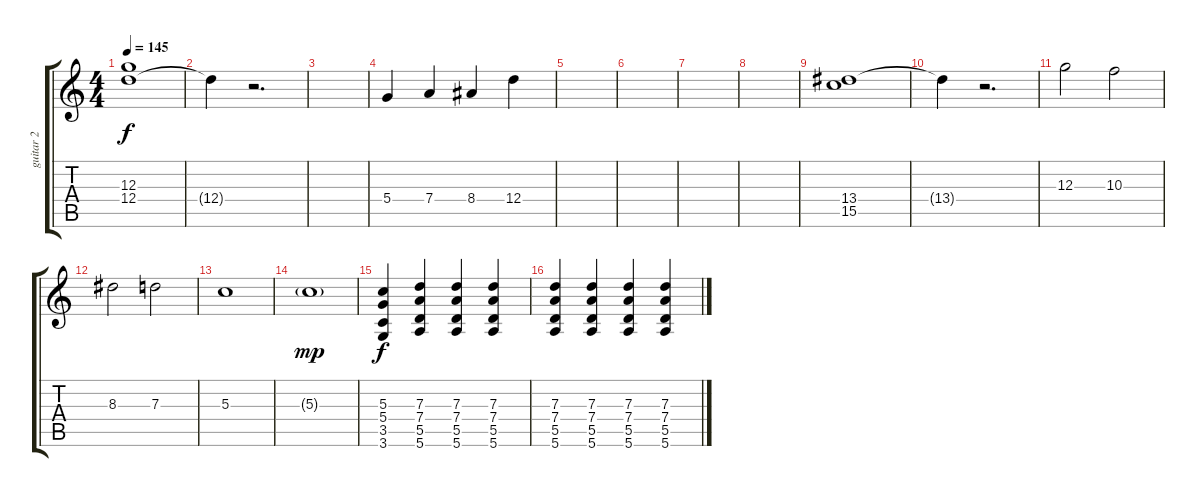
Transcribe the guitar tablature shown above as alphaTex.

\track ("guitar 2" "guitar 2") {instrument overdrivenguitar}
\staff {score tabs}
\tuning (E4 B3 G3 D3 A2 E2) {hide}
\ts (4 4)
\tempo 145
\clef g2
\ks c
(12.3{t} 12.4{t}).1{dy f} |
12.4{t}.4 r.2{d} |
|
5.4.4 7.4.4 8.4.4 12.4.4 |
|
|
|
|
(13.4 15.5).1 |
13.4{t}.4 r.2{d} |
12.3.2 10.3.2 |
8.3.2 7.3.2 |
5.3.1 |
5.3{g}.1{dy mp} |
(5.3 5.4 3.5 3.6).4{dy f} (7.3 7.4 5.5 5.6).4 (7.3 7.4 5.5 5.6).4 (7.3 7.4 5.5 5.6).4 |
(7.3 7.4 5.5 5.6).4 (7.3 7.4 5.5 5.6).4 (7.3 7.4 5.5 5.6).4 (7.3 7.4 5.5 5.6).4
